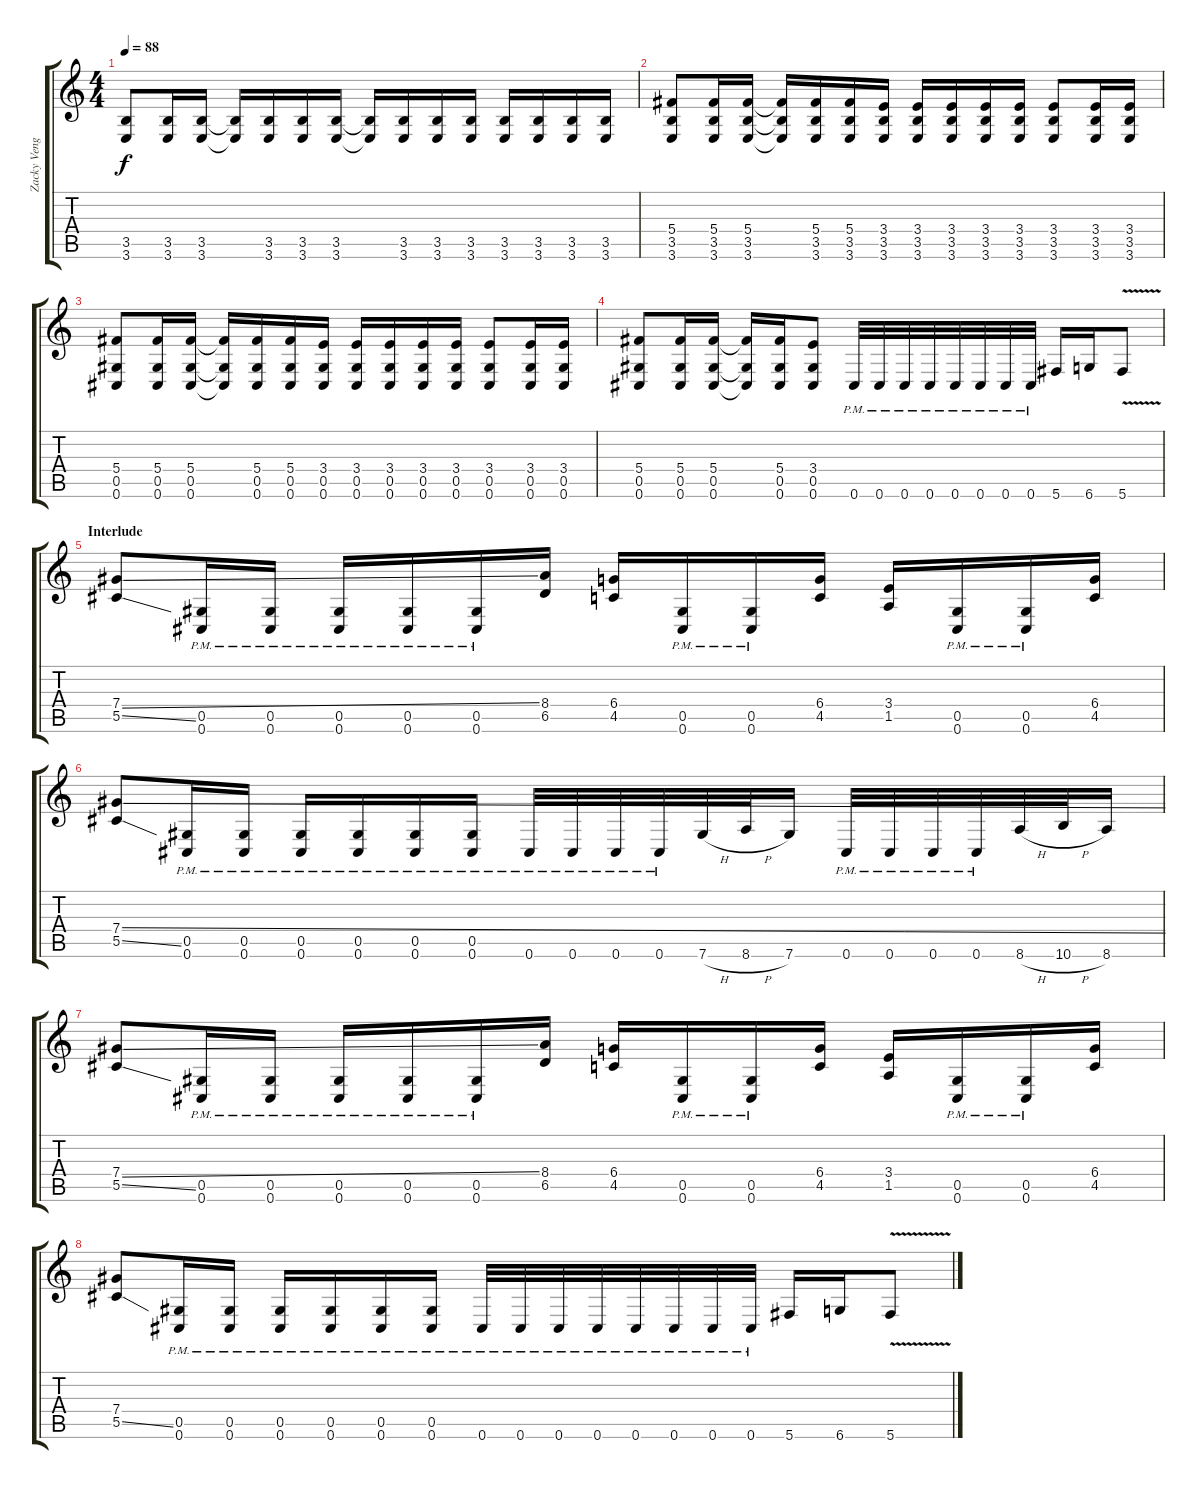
\track ("Zacky Vengeance (Rhythm)" "Zacky Veng") {instrument distortionguitar}
\staff {score tabs}
\tuning (Eb4 Bb3 Gb3 Db3 Ab2 Db2) {hide}
\ts (4 4)
\tempo 88
\clef g2
\ks c
(3.5 3.6).8{dy f} (3.5 3.6).16 (3.5 3.6).16 (3.5{t} 3.6{t}).16 (3.5 3.6).16 (3.5 3.6).16 (3.5 3.6).16 (3.5{t} 3.6{t}).16 (3.5 3.6).16 (3.5 3.6).16 (3.5 3.6).16 (3.5 3.6).16 (3.5 3.6).16 (3.5 3.6).16 (3.5 3.6).16 |
(5.4 3.5 3.6).8 (5.4 3.5 3.6).16 (5.4 3.5 3.6).16 (5.4{t} 3.5{t} 3.6{t}).16 (5.4 3.5 3.6).16 (5.4 3.5 3.6).16 (3.4 3.5 3.6).16 (3.4 3.5 3.6).16 (3.4 3.5 3.6).16 (3.4 3.5 3.6).16 (3.4 3.5 3.6).16 (3.4 3.5 3.6).8 (3.4 3.5 3.6).16 (3.4 3.5 3.6).16 |
(5.4 0.5 0.6).8 (5.4 0.5 0.6).16 (5.4 0.5 0.6).16 (5.4{t} 0.5{t} 0.6{t}).16 (5.4 0.5 0.6).16 (5.4 0.5 0.6).16 (3.4 0.5 0.6).16 (3.4 0.5 0.6).16 (3.4 0.5 0.6).16 (3.4 0.5 0.6).16 (3.4 0.5 0.6).16 (3.4 0.5 0.6).8 (3.4 0.5 0.6).16 (3.4 0.5 0.6).16 |
(5.4 0.5 0.6).8 (5.4 0.5 0.6).16 (5.4 0.5 0.6).16 (5.4{t} 0.5{t} 0.6{t}).16 (5.4 0.5 0.6).16 (3.4 0.5 0.6).8 0.6{pm}.32 0.6{pm}.32 0.6{pm}.32 0.6{pm}.32 0.6{pm}.32 0.6{pm}.32 0.6{pm}.32 0.6{pm}.32 5.6.16 6.6.16 5.6{v}.8 |
\section ("" "Interlude")
(7.4{ss} 5.5{ss}).8 (0.5{pm} 0.6{pm}).16 (0.5{pm} 0.6{pm}).16 (0.5{pm} 0.6{pm}).16 (0.5{pm} 0.6{pm}).16 (0.5{pm} 0.6{pm}).16 (8.4 6.5).16 (6.4 4.5).16 (0.5{pm} 0.6{pm}).16 (0.5{pm} 0.6{pm}).16 (6.4 4.5).16 (3.4 1.5).16 (0.5{pm} 0.6{pm}).16 (0.5{pm} 0.6{pm}).16 (6.4 4.5).16 |
(7.4{ss} 5.5{ss}).8 (0.5{pm} 0.6{pm}).16 (0.5{pm} 0.6{pm}).16 (0.5{pm} 0.6{pm}).16 (0.5{pm} 0.6{pm}).16 (0.5{pm} 0.6{pm}).16 (0.5{pm} 0.6{pm}).16 0.6{pm}.32 0.6{pm}.32 0.6{pm}.32 0.6{pm}.32 7.6{h}.32 8.6{h}.32 7.6.16 0.6{pm}.32 0.6{pm}.32 0.6{pm}.32 0.6{pm}.32 8.6{h}.32 10.6{h}.32 8.6.16 |
(7.4{ss} 5.5{ss}).8 (0.5{pm} 0.6{pm}).16 (0.5{pm} 0.6{pm}).16 (0.5{pm} 0.6{pm}).16 (0.5{pm} 0.6{pm}).16 (0.5{pm} 0.6{pm}).16 (8.4 6.5).16 (6.4 4.5).16 (0.5{pm} 0.6{pm}).16 (0.5{pm} 0.6{pm}).16 (6.4 4.5).16 (3.4 1.5).16 (0.5{pm} 0.6{pm}).16 (0.5{pm} 0.6{pm}).16 (6.4 4.5).16 |
(7.4 5.5{ss}).8 (0.5{pm} 0.6{pm}).16 (0.5{pm} 0.6{pm}).16 (0.5{pm} 0.6{pm}).16 (0.5{pm} 0.6{pm}).16 (0.5{pm} 0.6{pm}).16 (0.5{pm} 0.6{pm}).16 0.6{pm}.32 0.6{pm}.32 0.6{pm}.32 0.6{pm}.32 0.6{pm}.32 0.6{pm}.32 0.6{pm}.32 0.6{pm}.32 5.6.16 6.6.16 5.6{v}.8
